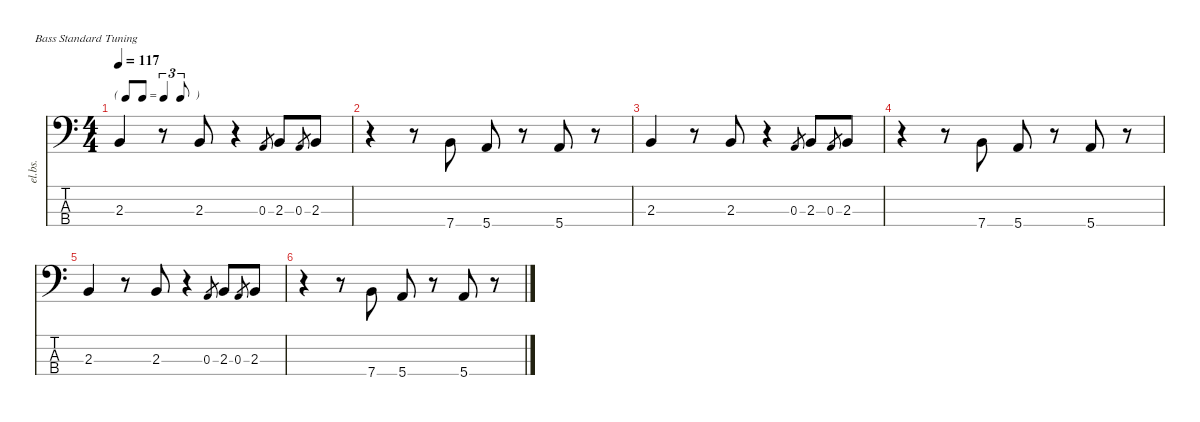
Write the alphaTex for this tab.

\defaultSystemsLayout 4
\hideDynamics
\bracketExtendMode nobrackets
\otherSystemsTrackNameOrientation horizontal
\track ("Basse" "el.bs.") {instrument electricbassfinger}
\staff {score tabs}
\tuning (G2 D2 A1 E1)
\ts (4 4)
\tf triplet8th
\tempo 117
\clef f4
\ks c
2.3.4{dy f beam Up} r.8{beam Up} 2.3.8{beam Up} r.4{beam Up} 0.3.8{gr beam Up} 2.3.8{beam Up} 0.3.8{gr dy mf beam Up} 2.3.8{dy f beam Up} |
r.4{beam Down} r.8{beam Down} 7.4.8{beam Up} 5.4.8{beam Up} r.8{beam Up} 5.4.8{beam Up} r.8{beam Up} |
2.3.4{beam Up} r.8{beam Up} 2.3.8{beam Up} r.4{beam Up} 0.3.8{gr beam Up} 2.3.8{beam Up} 0.3.8{gr dy mf beam Up} 2.3.8{dy f beam Up} |
r.4{beam Down} r.8{beam Down} 7.4.8{beam Up} 5.4.8{beam Up} r.8{beam Up} 5.4.8{beam Up} r.8{beam Up} |
2.3.4{beam Up} r.8{beam Up} 2.3.8{beam Up} r.4{beam Up} 0.3.8{gr beam Up} 2.3.8{beam Up} 0.3.8{gr dy mf beam Up} 2.3.8{dy f beam Up} |
r.4{beam Down} r.8{beam Down} 7.4.8{beam Up} 5.4.8{beam Up} r.8{beam Up} 5.4.8{beam Up} r.8{beam Up}
